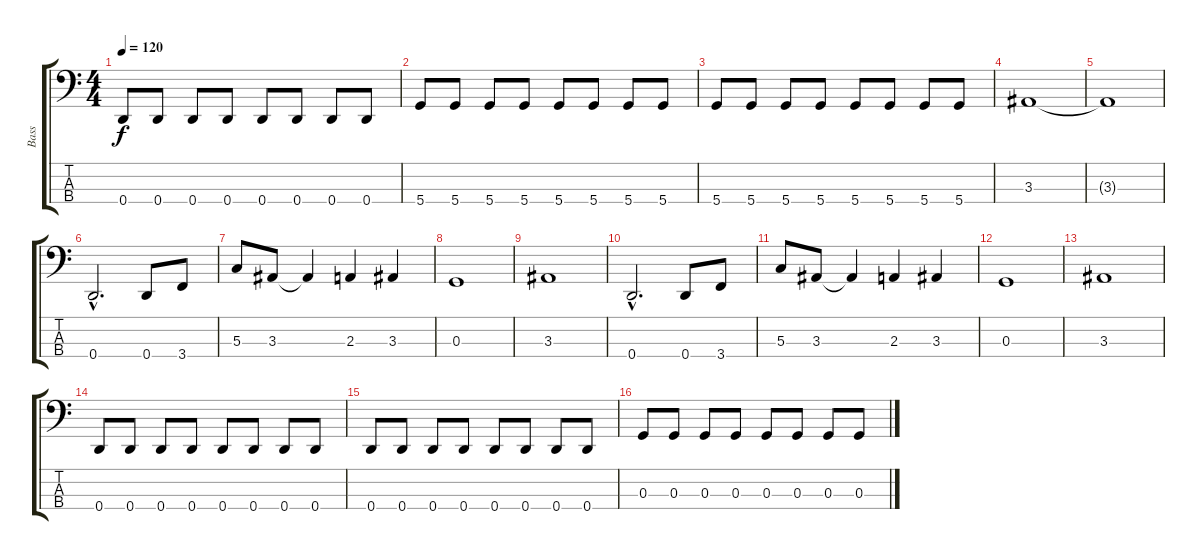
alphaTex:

\track ("Bass" "Bass") {instrument electricbassfinger}
\staff {score tabs}
\tuning (F2 C2 G1 D1) {hide}
\ts (4 4)
\tempo 120
\clef f4
\ks c
0.4.8{dy f} 0.4.8 0.4.8 0.4.8 0.4.8 0.4.8 0.4.8 0.4.8 |
5.4.8 5.4.8 5.4.8 5.4.8 5.4.8 5.4.8 5.4.8 5.4.8 |
5.4.8 5.4.8 5.4.8 5.4.8 5.4.8 5.4.8 5.4.8 5.4.8 |
3.3.1 |
3.3{t}.1 |
0.4{hac}.2{d} 0.4.8 3.4.8 |
5.3.8 3.3.8 3.3{t}.4 2.3.4 3.3.4 |
0.3.1 |
3.3.1 |
0.4{hac}.2{d} 0.4.8 3.4.8 |
5.3.8 3.3.8 3.3{t}.4 2.3.4 3.3.4 |
0.3.1 |
3.3.1 |
0.4.8 0.4.8 0.4.8 0.4.8 0.4.8 0.4.8 0.4.8 0.4.8 |
0.4.8 0.4.8 0.4.8 0.4.8 0.4.8 0.4.8 0.4.8 0.4.8 |
0.3.8 0.3.8 0.3.8 0.3.8 0.3.8 0.3.8 0.3.8 0.3.8
